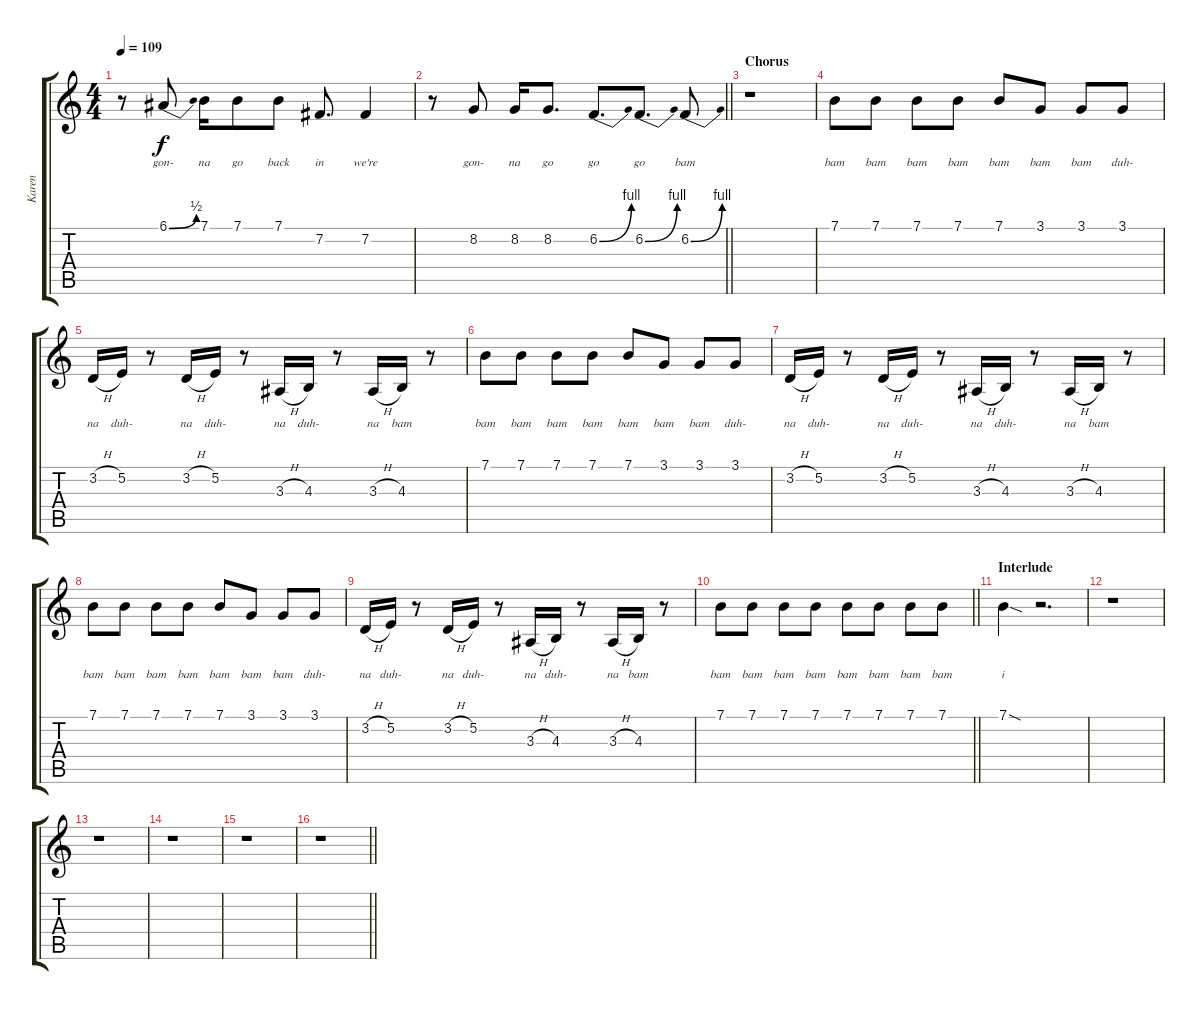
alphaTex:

\track ("Karen" "Karen") {instrument lead2sawtooth}
\staff {score tabs}
\tuning (E4 B3 G3 D3 A2 E2) {hide}
\ts (4 4)
\tempo 109
\clef g2
\ks c
r.8{dy f} 6.1{be (bend 0 0 60 2)}.8{lyrics (0 "gon-") lyrics (1 "") lyrics (2 "") lyrics (3 "") lyrics (4 "")} 7.1.16{lyrics (0 "na") lyrics (1 "") lyrics (2 "") lyrics (3 "") lyrics (4 "")} 7.1.8{lyrics (0 "go") lyrics (1 "") lyrics (2 "") lyrics (3 "") lyrics (4 "")} 7.1.8{lyrics (0 "back") lyrics (1 "") lyrics (2 "") lyrics (3 "") lyrics (4 "")} 7.2.8{d lyrics (0 "in") lyrics (1 "") lyrics (2 "") lyrics (3 "") lyrics (4 "")} 7.2.4{lyrics (0 "we're") lyrics (1 "") lyrics (2 "") lyrics (3 "") lyrics (4 "")} |
\barLineRight lightlight
r.8 8.2.8{lyrics (0 "gon-") lyrics (1 "") lyrics (2 "") lyrics (3 "") lyrics (4 "")} 8.2.16{lyrics (0 "na") lyrics (1 "") lyrics (2 "") lyrics (3 "") lyrics (4 "")} 8.2.8{d lyrics (0 "go") lyrics (1 "") lyrics (2 "") lyrics (3 "") lyrics (4 "")} 6.2{be (bend 0 0 60 4)}.8{d lyrics (0 "go") lyrics (1 "") lyrics (2 "") lyrics (3 "") lyrics (4 "")} 6.2{be (bend 0 0 60 4)}.8{d lyrics (0 "go") lyrics (1 "") lyrics (2 "") lyrics (3 "") lyrics (4 "")} 6.2{be (bend 0 0 60 4)}.8{lyrics (0 "bam") lyrics (1 "") lyrics (2 "") lyrics (3 "") lyrics (4 "")} |
\section ("" "Chorus")
r.1 |
7.1.8{lyrics (0 "bam") lyrics (1 "") lyrics (2 "") lyrics (3 "") lyrics (4 "")} 7.1.8{lyrics (0 "bam") lyrics (1 "") lyrics (2 "") lyrics (3 "") lyrics (4 "")} 7.1.8{lyrics (0 "bam") lyrics (1 "") lyrics (2 "") lyrics (3 "") lyrics (4 "")} 7.1.8{lyrics (0 "bam") lyrics (1 "") lyrics (2 "") lyrics (3 "") lyrics (4 "")} 7.1.8{lyrics (0 "bam") lyrics (1 "") lyrics (2 "") lyrics (3 "") lyrics (4 "")} 3.1.8{lyrics (0 "bam") lyrics (1 "") lyrics (2 "") lyrics (3 "") lyrics (4 "")} 3.1.8{lyrics (0 "bam") lyrics (1 "") lyrics (2 "") lyrics (3 "") lyrics (4 "")} 3.1.8{lyrics (0 "duh-") lyrics (1 "") lyrics (2 "") lyrics (3 "") lyrics (4 "")} |
3.2{h}.16{lyrics (0 "na") lyrics (1 "") lyrics (2 "") lyrics (3 "") lyrics (4 "")} 5.2.16{lyrics (0 "duh-") lyrics (1 "") lyrics (2 "") lyrics (3 "") lyrics (4 "")} r.8 3.2{h}.16{lyrics (0 "na") lyrics (1 "") lyrics (2 "") lyrics (3 "") lyrics (4 "")} 5.2.16{lyrics (0 "duh-") lyrics (1 "") lyrics (2 "") lyrics (3 "") lyrics (4 "")} r.8 3.3{h}.16{lyrics (0 "na") lyrics (1 "") lyrics (2 "") lyrics (3 "") lyrics (4 "")} 4.3.16{lyrics (0 "duh-") lyrics (1 "") lyrics (2 "") lyrics (3 "") lyrics (4 "")} r.8 3.3{h}.16{lyrics (0 "na") lyrics (1 "") lyrics (2 "") lyrics (3 "") lyrics (4 "")} 4.3.16{lyrics (0 "bam") lyrics (1 "") lyrics (2 "") lyrics (3 "") lyrics (4 "")} r.8 |
7.1.8{lyrics (0 "bam") lyrics (1 "") lyrics (2 "") lyrics (3 "") lyrics (4 "")} 7.1.8{lyrics (0 "bam") lyrics (1 "") lyrics (2 "") lyrics (3 "") lyrics (4 "")} 7.1.8{lyrics (0 "bam") lyrics (1 "") lyrics (2 "") lyrics (3 "") lyrics (4 "")} 7.1.8{lyrics (0 "bam") lyrics (1 "") lyrics (2 "") lyrics (3 "") lyrics (4 "")} 7.1.8{lyrics (0 "bam") lyrics (1 "") lyrics (2 "") lyrics (3 "") lyrics (4 "")} 3.1.8{lyrics (0 "bam") lyrics (1 "") lyrics (2 "") lyrics (3 "") lyrics (4 "")} 3.1.8{lyrics (0 "bam") lyrics (1 "") lyrics (2 "") lyrics (3 "") lyrics (4 "")} 3.1.8{lyrics (0 "duh-") lyrics (1 "") lyrics (2 "") lyrics (3 "") lyrics (4 "")} |
3.2{h}.16{lyrics (0 "na") lyrics (1 "") lyrics (2 "") lyrics (3 "") lyrics (4 "")} 5.2.16{lyrics (0 "duh-") lyrics (1 "") lyrics (2 "") lyrics (3 "") lyrics (4 "")} r.8 3.2{h}.16{lyrics (0 "na") lyrics (1 "") lyrics (2 "") lyrics (3 "") lyrics (4 "")} 5.2.16{lyrics (0 "duh-") lyrics (1 "") lyrics (2 "") lyrics (3 "") lyrics (4 "")} r.8 3.3{h}.16{lyrics (0 "na") lyrics (1 "") lyrics (2 "") lyrics (3 "") lyrics (4 "")} 4.3.16{lyrics (0 "duh-") lyrics (1 "") lyrics (2 "") lyrics (3 "") lyrics (4 "")} r.8 3.3{h}.16{lyrics (0 "na") lyrics (1 "") lyrics (2 "") lyrics (3 "") lyrics (4 "")} 4.3.16{lyrics (0 "bam") lyrics (1 "") lyrics (2 "") lyrics (3 "") lyrics (4 "")} r.8 |
7.1.8{lyrics (0 "bam") lyrics (1 "") lyrics (2 "") lyrics (3 "") lyrics (4 "")} 7.1.8{lyrics (0 "bam") lyrics (1 "") lyrics (2 "") lyrics (3 "") lyrics (4 "")} 7.1.8{lyrics (0 "bam") lyrics (1 "") lyrics (2 "") lyrics (3 "") lyrics (4 "")} 7.1.8{lyrics (0 "bam") lyrics (1 "") lyrics (2 "") lyrics (3 "") lyrics (4 "")} 7.1.8{lyrics (0 "bam") lyrics (1 "") lyrics (2 "") lyrics (3 "") lyrics (4 "")} 3.1.8{lyrics (0 "bam") lyrics (1 "") lyrics (2 "") lyrics (3 "") lyrics (4 "")} 3.1.8{lyrics (0 "bam") lyrics (1 "") lyrics (2 "") lyrics (3 "") lyrics (4 "")} 3.1.8{lyrics (0 "duh-") lyrics (1 "") lyrics (2 "") lyrics (3 "") lyrics (4 "")} |
3.2{h}.16{lyrics (0 "na") lyrics (1 "") lyrics (2 "") lyrics (3 "") lyrics (4 "")} 5.2.16{lyrics (0 "duh-") lyrics (1 "") lyrics (2 "") lyrics (3 "") lyrics (4 "")} r.8 3.2{h}.16{lyrics (0 "na") lyrics (1 "") lyrics (2 "") lyrics (3 "") lyrics (4 "")} 5.2.16{lyrics (0 "duh-") lyrics (1 "") lyrics (2 "") lyrics (3 "") lyrics (4 "")} r.8 3.3{h}.16{lyrics (0 "na") lyrics (1 "") lyrics (2 "") lyrics (3 "") lyrics (4 "")} 4.3.16{lyrics (0 "duh-") lyrics (1 "") lyrics (2 "") lyrics (3 "") lyrics (4 "")} r.8 3.3{h}.16{lyrics (0 "na") lyrics (1 "") lyrics (2 "") lyrics (3 "") lyrics (4 "")} 4.3.16{lyrics (0 "bam") lyrics (1 "") lyrics (2 "") lyrics (3 "") lyrics (4 "")} r.8 |
\barLineRight lightlight
7.1.8{lyrics (0 "bam") lyrics (1 "") lyrics (2 "") lyrics (3 "") lyrics (4 "")} 7.1.8{lyrics (0 "bam") lyrics (1 "") lyrics (2 "") lyrics (3 "") lyrics (4 "")} 7.1.8{lyrics (0 "bam") lyrics (1 "") lyrics (2 "") lyrics (3 "") lyrics (4 "")} 7.1.8{lyrics (0 "bam") lyrics (1 "") lyrics (2 "") lyrics (3 "") lyrics (4 "")} 7.1.8{lyrics (0 "bam") lyrics (1 "") lyrics (2 "") lyrics (3 "") lyrics (4 "")} 7.1.8{lyrics (0 "bam") lyrics (1 "") lyrics (2 "") lyrics (3 "") lyrics (4 "")} 7.1.8{lyrics (0 "bam") lyrics (1 "") lyrics (2 "") lyrics (3 "") lyrics (4 "")} 7.1.8{lyrics (0 "bam") lyrics (1 "") lyrics (2 "") lyrics (3 "") lyrics (4 "")} |
\section ("" "Interlude")
7.1{sod}.4{lyrics (0 "i") lyrics (1 "") lyrics (2 "") lyrics (3 "") lyrics (4 "")} r.2{d} |
r.1 |
r.1 |
r.1 |
r.1 |
\barLineRight lightlight
r.1
